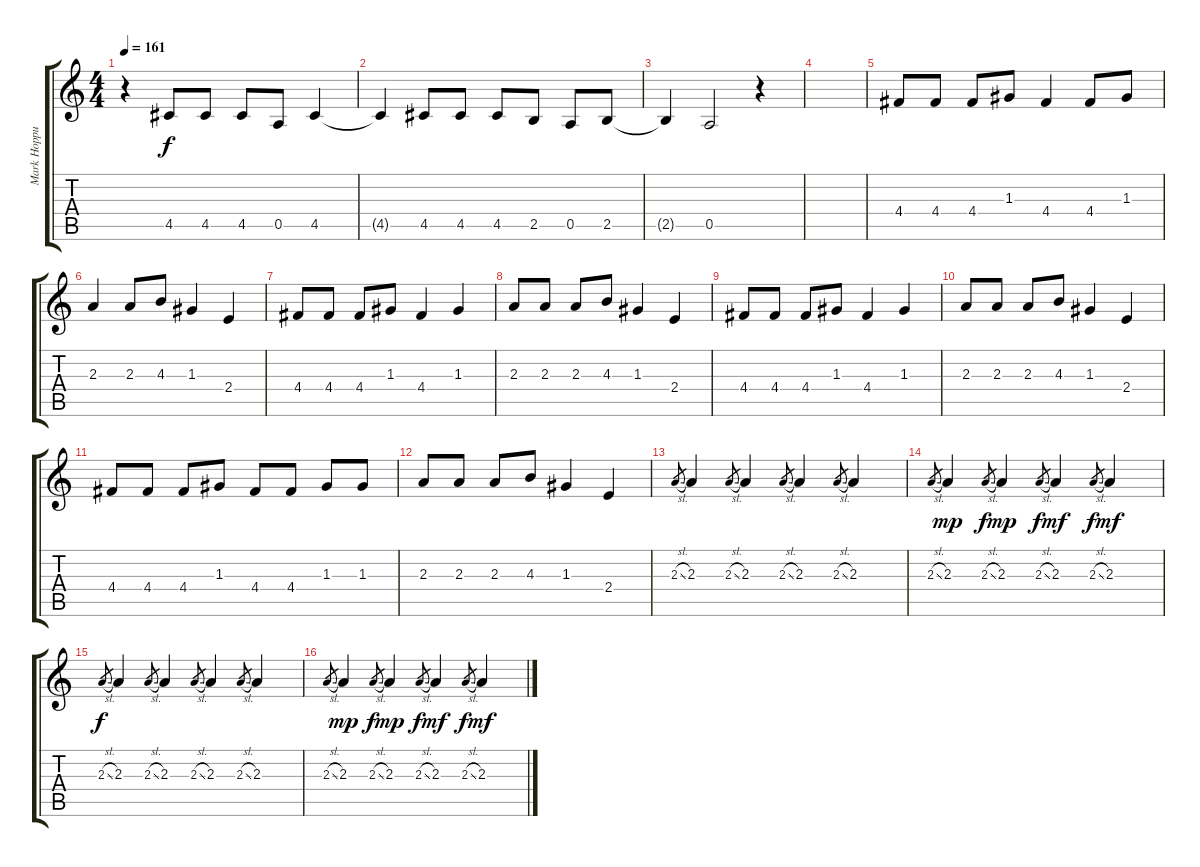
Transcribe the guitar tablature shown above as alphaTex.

\track ("Mark Hoppus - Vocal" "Mark Hoppu") {instrument lead2sawtooth}
\staff {score tabs}
\tuning (E5 B4 G4 D4 A3 E3) {hide}
\ts (4 4)
\tempo 161
\clef g2
\ks c
r.4{dy f} 4.5.8 4.5.8 4.5.8 0.5.8 4.5.4 |
4.5{t}.4 4.5.8 4.5.8 4.5.8 2.5.8 0.5.8 2.5.8 |
2.5{t}.4 0.5.2 r.4 |
|
4.4.8{volume 16 instrument lead2sawtooth} 4.4.8 4.4.8 1.3.8 4.4.4 4.4.8 1.3.8 |
2.3.4 2.3.8 4.3.8 1.3.4 2.4.4 |
4.4.8 4.4.8 4.4.8 1.3.8 4.4.4 1.3.4 |
2.3.8 2.3.8 2.3.8 4.3.8 1.3.4 2.4.4 |
4.4.8 4.4.8 4.4.8 1.3.8 4.4.4 1.3.4 |
2.3.8 2.3.8 2.3.8 4.3.8 1.3.4 2.4.4 |
4.4.8 4.4.8 4.4.8 1.3.8 4.4.8 4.4.8 1.3.8 1.3.8 |
2.3.8 2.3.8 2.3.8 4.3.8 1.3.4 2.4.4 |
2.3{sl}.8{gr} 2.3.4 2.3{sl}.8{gr} 2.3.4 2.3{sl}.8{gr} 2.3.4 2.3{sl}.8{gr} 2.3.4 |
2.3{sl}.8{gr} 2.3.4{dy mp} 2.3{sl}.8{gr dy f} 2.3.4{dy mp} 2.3{sl}.8{gr dy f} 2.3.4{dy mf} 2.3{sl}.8{gr dy f} 2.3.4{dy mf} |
2.3{sl}.8{gr dy f} 2.3.4 2.3{sl}.8{gr} 2.3.4 2.3{sl}.8{gr} 2.3.4 2.3{sl}.8{gr} 2.3.4 |
2.3{sl}.8{gr} 2.3.4{dy mp} 2.3{sl}.8{gr dy f} 2.3.4{dy mp} 2.3{sl}.8{gr dy f} 2.3.4{dy mf} 2.3{sl}.8{gr dy f} 2.3.4{dy mf}
